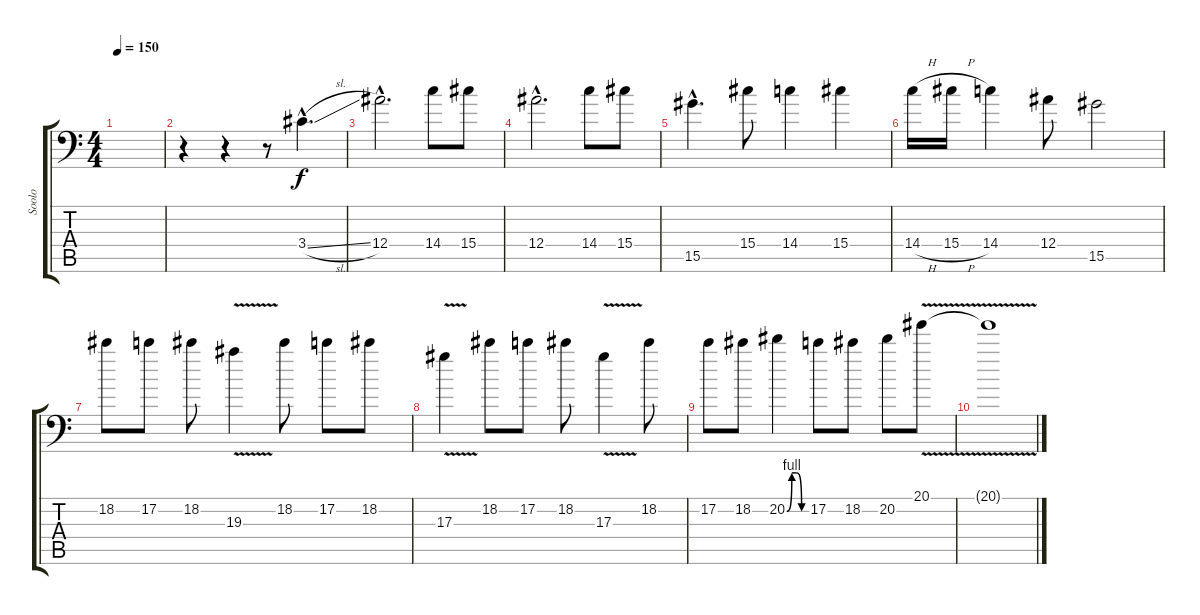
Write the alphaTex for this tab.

\track ("Soolo" "Soolo") {instrument distortionguitar}
\staff {score tabs}
\tuning (C4 G3 Eb3 Bb2 F2 Bb1) {hide}
\ts (4 4)
\tempo 150
\clef f4
\ks c
|
r.4 r.4 r.8 3.4{sl hac}.4{d} |
12.4{hac}.2{d} 14.4.8 15.4.8 |
12.4{hac}.2{d} 14.4.8 15.4.8 |
15.5{hac}.4{d} 15.4.8 14.4.4 15.4.4 |
14.4{h}.16 15.4{h}.16 14.4.4 12.4.8 15.5.2 |
18.2.8 17.2.8 18.2.8 19.3{v}.4 18.2.8 17.2.8 18.2.8 |
17.3{v}.4 18.2.8 17.2.8 18.2.8 17.3{v}.4 18.2.8 |
17.2.8 18.2.8 20.2{be (custom 0 0 15 4 30 4 45 0 60 0)}.4 17.2.8 18.2.8 20.2.8 20.1{v}.8 |
20.1{t}.1
